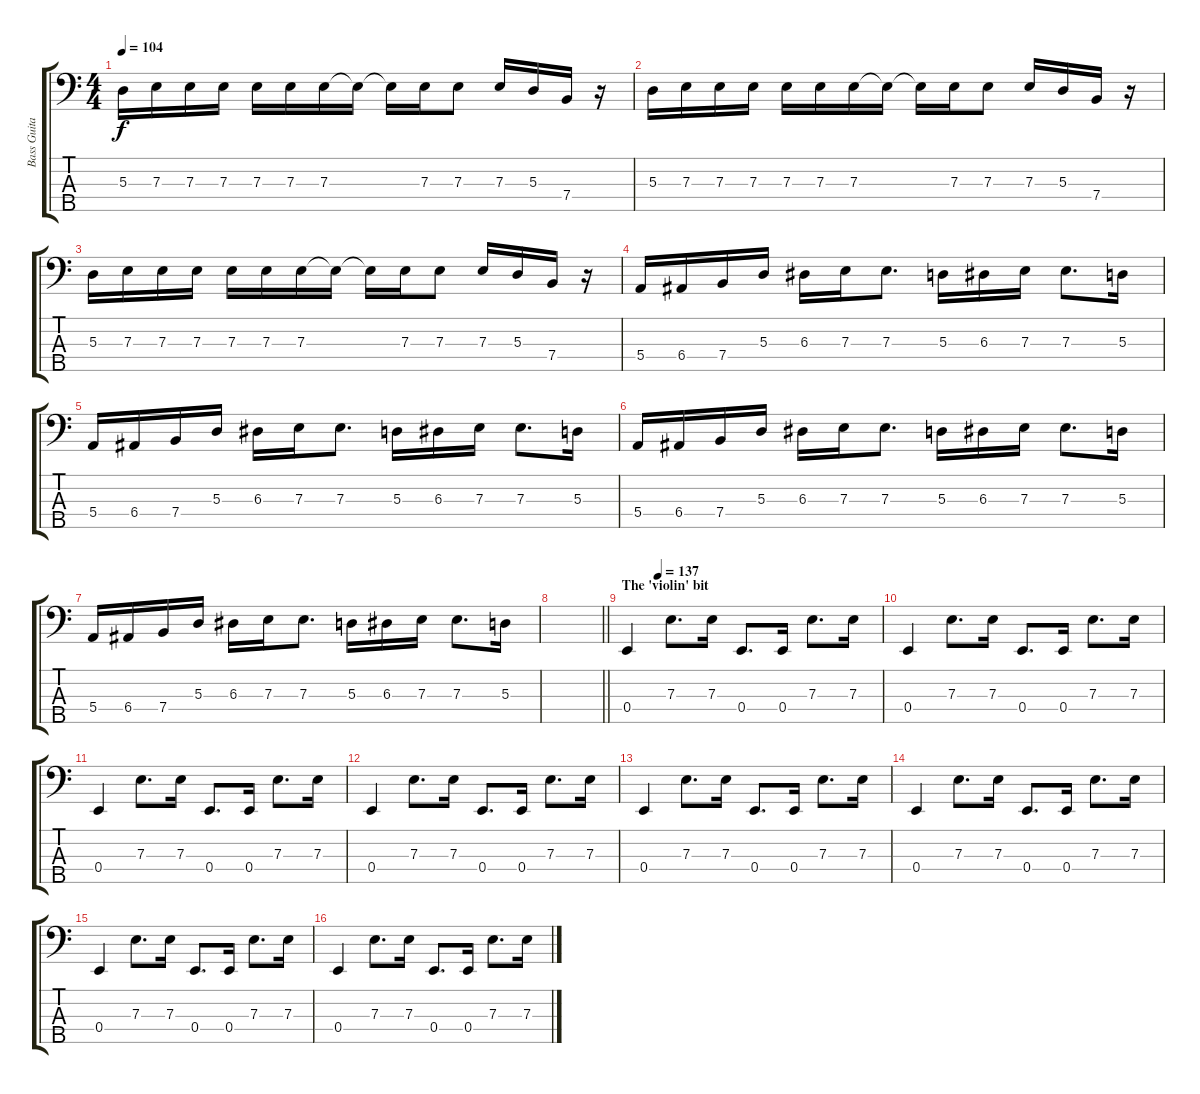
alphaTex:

\track ("Bass Guitar" "Bass Guita") {instrument electricbassfinger}
\staff {score tabs}
\tuning (G2 D2 A1 E1 B0) {hide}
\ts (4 4)
\tempo 104
\clef f4
\ks c
5.3.16{dy f} 7.3.16 7.3.16 7.3.16 7.3.16 7.3.16 7.3.16 7.3{t}.16 7.3{t}.16 7.3.16 7.3.8 7.3.16 5.3.16 7.4.16 r.16 |
5.3.16 7.3.16 7.3.16 7.3.16 7.3.16 7.3.16 7.3.16 7.3{t}.16 7.3{t}.16 7.3.16 7.3.8 7.3.16 5.3.16 7.4.16 r.16 |
5.3.16 7.3.16 7.3.16 7.3.16 7.3.16 7.3.16 7.3.16 7.3{t}.16 7.3{t}.16 7.3.16 7.3.8 7.3.16 5.3.16 7.4.16 r.16 |
5.4.16 6.4.16 7.4.16 5.3.16 6.3.16 7.3.16 7.3.8{d} 5.3.16 6.3.16 7.3.16 7.3.8{d} 5.3.16 |
5.4.16 6.4.16 7.4.16 5.3.16 6.3.16 7.3.16 7.3.8{d} 5.3.16 6.3.16 7.3.16 7.3.8{d} 5.3.16 |
5.4.16 6.4.16 7.4.16 5.3.16 6.3.16 7.3.16 7.3.8{d} 5.3.16 6.3.16 7.3.16 7.3.8{d} 5.3.16 |
5.4.16 6.4.16 7.4.16 5.3.16 6.3.16 7.3.16 7.3.8{d} 5.3.16 6.3.16 7.3.16 7.3.8{d} 5.3.16 |
\barLineRight lightlight
|
\section ("" "The 'violin' bit")
\tempo (137 0.125)
0.4.4 7.3.8{d} 7.3.16 0.4.8{d} 0.4.16 7.3.8{d} 7.3.16 |
0.4.4 7.3.8{d} 7.3.16 0.4.8{d} 0.4.16 7.3.8{d} 7.3.16 |
0.4.4 7.3.8{d} 7.3.16 0.4.8{d} 0.4.16 7.3.8{d} 7.3.16 |
0.4.4 7.3.8{d} 7.3.16 0.4.8{d} 0.4.16 7.3.8{d} 7.3.16 |
0.4.4 7.3.8{d} 7.3.16 0.4.8{d} 0.4.16 7.3.8{d} 7.3.16 |
0.4.4 7.3.8{d} 7.3.16 0.4.8{d} 0.4.16 7.3.8{d} 7.3.16 |
0.4.4 7.3.8{d} 7.3.16 0.4.8{d} 0.4.16 7.3.8{d} 7.3.16 |
0.4.4 7.3.8{d} 7.3.16 0.4.8{d} 0.4.16 7.3.8{d} 7.3.16
